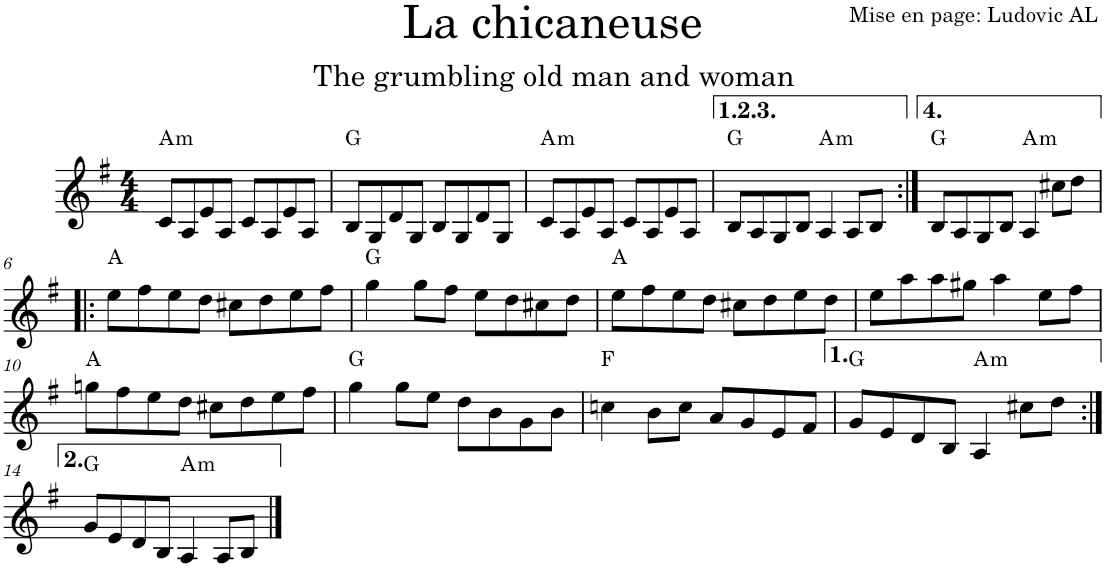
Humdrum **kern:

**kern	**harte
*part1	*part1
*staff1	*
*I"Violon	*
*I'Vln.	*
*clefG2	*
*k[f#]	*
*M4/4	*
=1	=1
!	!LO:H:kt=m
8c/L	A:min
8A/	.
8e/	.
8A/J	.
8c/L	.
8A/	.
8e/	.
8A/J	.
=2	=2
8B/L	G:maj
8G/	.
8d/	.
8G/J	.
8B/L	.
8G/	.
8d/	.
8G/J	.
=3	=3
!	!LO:H:kt=m
8c/L	A:min
8A/	.
8e/	.
8A/J	.
8c/L	.
8A/	.
8e/	.
8A/J	.
=4	=4
8B/L	G:maj
8A/	.
8G/	.
8B/J	.
!	!LO:H:kt=m
4A/	A:min
8A/L	.
8B/J	.
=5:|!	=5:|!
8B/L	G:maj
8A/	.
8G/	.
8B/J	.
!	!LO:H:kt=m
4A/	A:min
8cc#X\L	.
8dd\J	.
!!LO:LB:g=z
=6!|:	=6!|:
8ee\L	A:maj
8ff#\	.
8ee\	.
8dd\J	.
8cc#X\L	.
8dd\	.
8ee\	.
8ff#\J	.
=7	=7
4gg\	G:maj
8gg\L	.
8ff#\J	.
8ee\L	.
8dd\	.
8cc#X\	.
8dd\J	.
=8	=8
8ee\L	A:maj
8ff#\	.
8ee\	.
8dd\J	.
8cc#X\L	.
8dd\	.
8ee\	.
8dd\J	.
=9	=9
8ee\L	.
8aa\	.
8aa\	.
8gg#X\J	.
4aa\	.
8ee\L	.
8ff#\J	.
!!LO:LB:g=z
=10	=10
8ggn\L	A:maj
8ff#\	.
8ee\	.
8dd\J	.
8cc#X\L	.
8dd\	.
8ee\	.
8ff#\J	.
=11	=11
4gg\	G:maj
8gg\L	.
8ee\J	.
8dd\L	.
8b\	.
8g\	.
8b\J	.
=12	=12
4ccn\	F:maj
8b\L	.
8cc\J	.
8a/L	.
8g/	.
8e/	.
8f#/J	.
=13	=13
8g/L	G:maj
8e/	.
8d/	.
8B/J	.
!	!LO:H:kt=m
4A/	A:min
8cc#X\L	.
8dd\J	.
!!LO:LB:g=z
=14:|!	=14:|!
8g/L	G:maj
8e/	.
8d/	.
8B/J	.
!	!LO:H:kt=m
4A/	A:min
8A/L	.
8B/J	.
==	==
*-	*-
